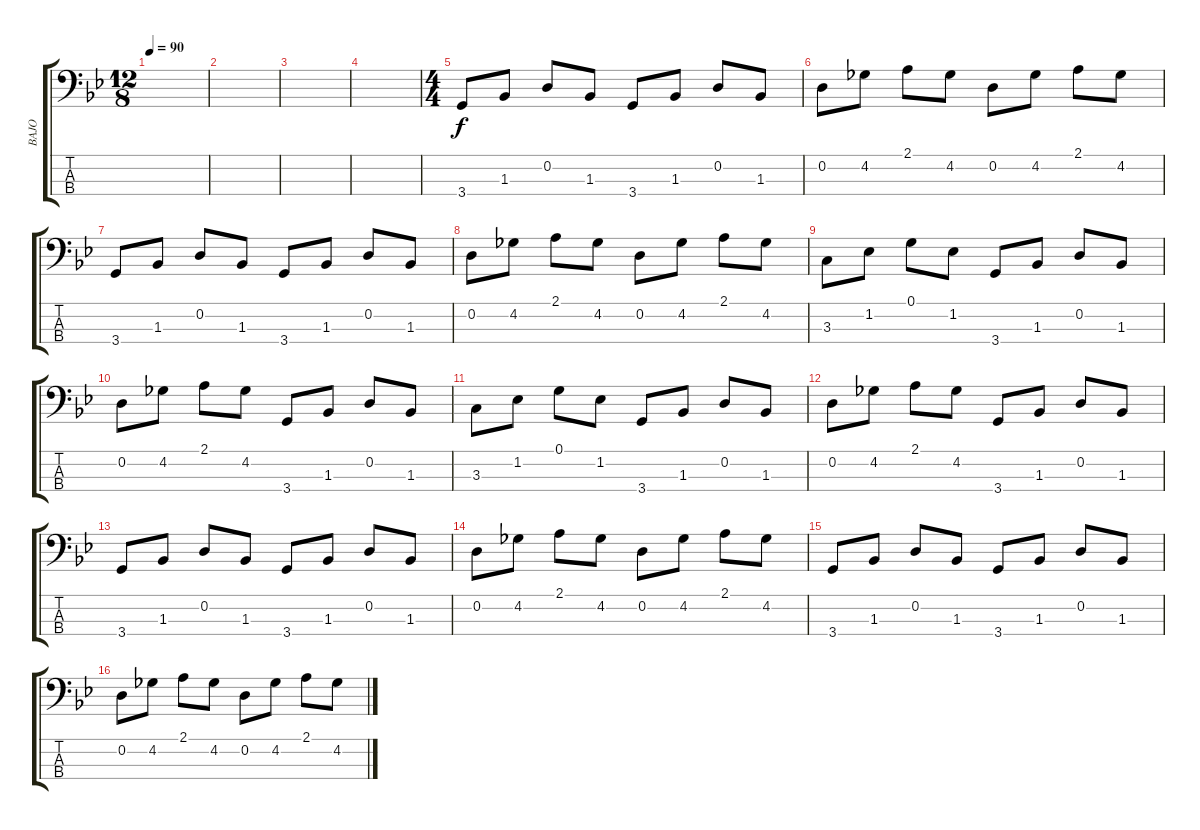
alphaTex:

\track ("BAJO" "BAJO") {instrument electricbassfinger}
\staff {score tabs}
\tuning (G2 D2 A1 E1) {hide}
\ts (12 8)
\tempo 90
\clef f4
\ks gminor
|
|
|
|
\ts (4 4)
3.4.8 1.3.8 0.2.8 1.3.8 3.4.8 1.3.8 0.2.8 1.3.8 |
0.2.8 4.2.8 2.1.8 4.2.8 0.2.8 4.2.8 2.1.8 4.2.8 |
3.4.8 1.3.8 0.2.8 1.3.8 3.4.8 1.3.8 0.2.8 1.3.8 |
0.2.8 4.2.8 2.1.8 4.2.8 0.2.8 4.2.8 2.1.8 4.2.8 |
3.3.8 1.2.8 0.1.8 1.2.8 3.4.8 1.3.8 0.2.8 1.3.8 |
0.2.8 4.2.8 2.1.8 4.2.8 3.4.8 1.3.8 0.2.8 1.3.8 |
3.3.8 1.2.8 0.1.8 1.2.8 3.4.8 1.3.8 0.2.8 1.3.8 |
0.2.8 4.2.8 2.1.8 4.2.8 3.4.8 1.3.8 0.2.8 1.3.8 |
3.4.8 1.3.8 0.2.8 1.3.8 3.4.8 1.3.8 0.2.8 1.3.8 |
0.2.8 4.2.8 2.1.8 4.2.8 0.2.8 4.2.8 2.1.8 4.2.8 |
3.4.8 1.3.8 0.2.8 1.3.8 3.4.8 1.3.8 0.2.8 1.3.8 |
0.2.8 4.2.8 2.1.8 4.2.8 0.2.8 4.2.8 2.1.8 4.2.8
